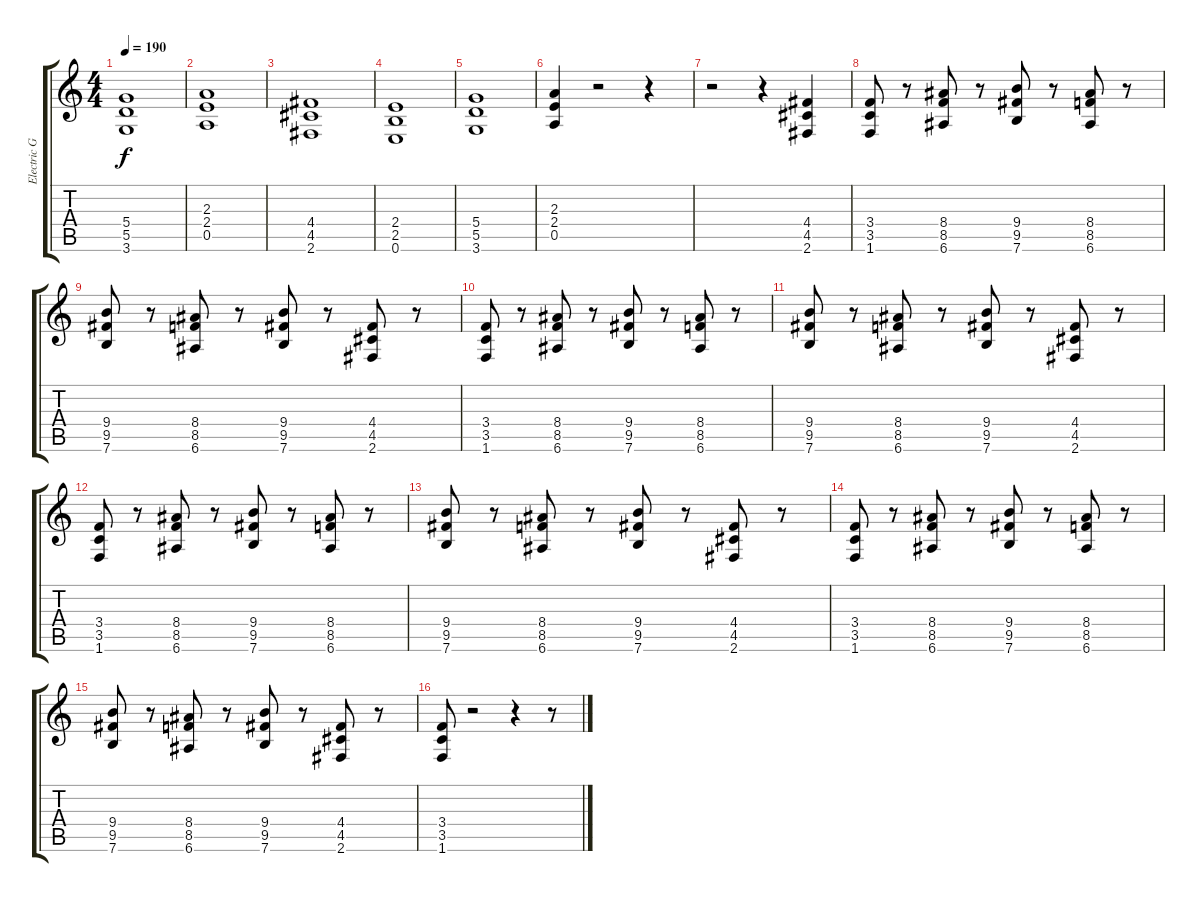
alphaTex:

\track ("Electric Guitar 1" "Electric G") {instrument distortionguitar}
\staff {score tabs}
\tuning (E4 B3 G3 D3 A2 E2) {hide}
\ts (4 4)
\tempo 190
\clef g2
\ks c
(5.4 5.5 3.6).1{dy f} |
(2.3 2.4 0.5).1 |
(4.4 4.5 2.6).1 |
(2.4 2.5 0.6).1 |
(5.4 5.5 3.6).1 |
(2.3 2.4 0.5).4 r.2 r.4 |
r.2 r.4 (4.4 4.5 2.6).4 |
(3.4 3.5 1.6).8 r.8 (8.4 8.5 6.6).8 r.8 (9.4 9.5 7.6).8 r.8 (8.4 8.5 6.6).8 r.8 |
(9.4 9.5 7.6).8 r.8 (8.4 8.5 6.6).8 r.8 (9.4 9.5 7.6).8 r.8 (4.4 4.5 2.6).8 r.8 |
(3.4 3.5 1.6).8 r.8 (8.4 8.5 6.6).8 r.8 (9.4 9.5 7.6).8 r.8 (8.4 8.5 6.6).8 r.8 |
(9.4 9.5 7.6).8 r.8 (8.4 8.5 6.6).8 r.8 (9.4 9.5 7.6).8 r.8 (4.4 4.5 2.6).8 r.8 |
(3.4 3.5 1.6).8 r.8 (8.4 8.5 6.6).8 r.8 (9.4 9.5 7.6).8 r.8 (8.4 8.5 6.6).8 r.8 |
(9.4 9.5 7.6).8 r.8 (8.4 8.5 6.6).8 r.8 (9.4 9.5 7.6).8 r.8 (4.4 4.5 2.6).8 r.8 |
(3.4 3.5 1.6).8 r.8 (8.4 8.5 6.6).8 r.8 (9.4 9.5 7.6).8 r.8 (8.4 8.5 6.6).8 r.8 |
(9.4 9.5 7.6).8 r.8 (8.4 8.5 6.6).8 r.8 (9.4 9.5 7.6).8 r.8 (4.4 4.5 2.6).8 r.8 |
(3.4 3.5 1.6).8 r.2 r.4 r.8
